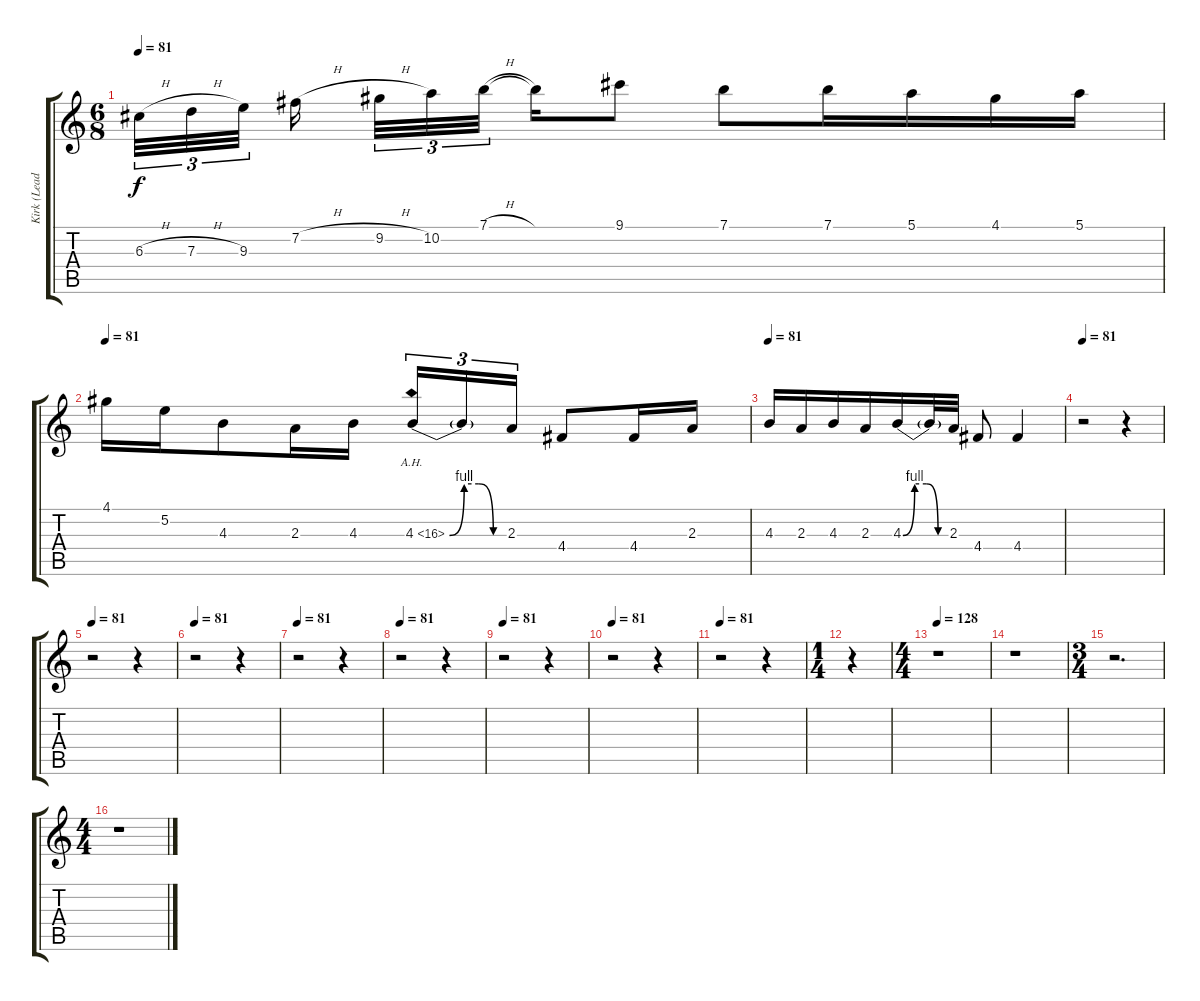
\track ("Kirk (Lead Guitar)" "Kirk (Lead") {instrument distortionguitar}
\staff {score tabs}
\tuning (E4 B3 G3 D3 A2 E2) {hide}
\ts (6 8)
\tempo 81
\clef g2
\ks c
6.3{h}.32{tu (3 2) dy f} 7.3{h}.32{tu (3 2)} 9.3.32{tu (3 2)} 7.2{h}.16 9.2{h}.32{tu (3 2)} 10.2.32{tu (3 2)} 7.1{h}.32{tu (3 2)} 7.1{t}.16 9.1.8 7.1.8 7.1.16 5.1.16 4.1.16 5.1.16 |
\tempo 81
4.1.16 5.2.16 4.3.8 2.3.16 4.3.16 4.3{be (custom 0 0 15 4 30 4 45 0 60 0) ah 12}.16{tu (3 2)} 4.3{t}.16{tu (3 2)} 2.3.16{tu (3 2)} 4.4.8 4.4.16 2.3.16 |
\tempo 81
4.3.16 2.3.16 4.3.16 2.3.16 4.3{be (custom 0 0 15 4 30 4 45 0 60 0)}.16 4.3{t}.32 2.3.32 4.4.8 4.4.4 |
\tempo 81
r.2 r.4 |
\tempo 81
r.2 r.4 |
\tempo 81
r.2 r.4 |
\tempo 81
r.2 r.4 |
\tempo 81
r.2 r.4 |
\tempo 81
r.2 r.4 |
\tempo 81
r.2 r.4 |
\tempo 81
r.2 r.4 |
\ts (1 4)
r.4 |
\ts (4 4)
\tempo 128
r.1 |
r.1 |
\ts (3 4)
r.2{d} |
\ts (4 4)
r.1
